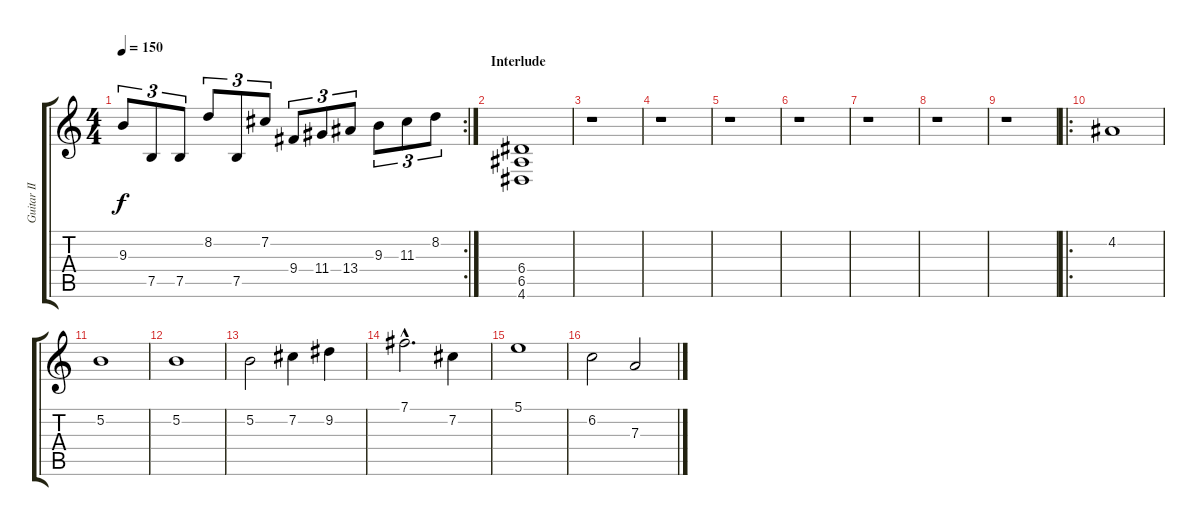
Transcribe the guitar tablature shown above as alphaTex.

\track ("Guitar II" "Guitar II") {instrument distortionguitar}
\staff {score tabs}
\tuning (B3 Gb3 D3 A2 E2 B1) {hide}
\rc 2
\ts (4 4)
\tempo 150
\clef g2
\ks c
9.3.8{tu (3 2) dy f} 7.5.8{tu (3 2)} 7.5.8{tu (3 2)} 8.2.8{tu (3 2)} 7.5.8{tu (3 2)} 7.2.8{tu (3 2)} 9.4.8{tu (3 2)} 11.4.8{tu (3 2)} 13.4.8{tu (3 2)} 9.3.8{tu (3 2)} 11.3.8{tu (3 2)} 8.2.8{tu (3 2)} |
\section ("" "Interlude")
(6.4 6.5 4.6).1 |
r.1 |
r.1 |
r.1 |
r.1 |
r.1 |
r.1 |
r.1 |
\ro
4.2.1 |
5.2.1 |
5.2.1 |
5.2.2 7.2.4 9.2.4 |
7.1{hac}.2{d} 7.2.4 |
5.1.1 |
6.2.2 7.3.2
